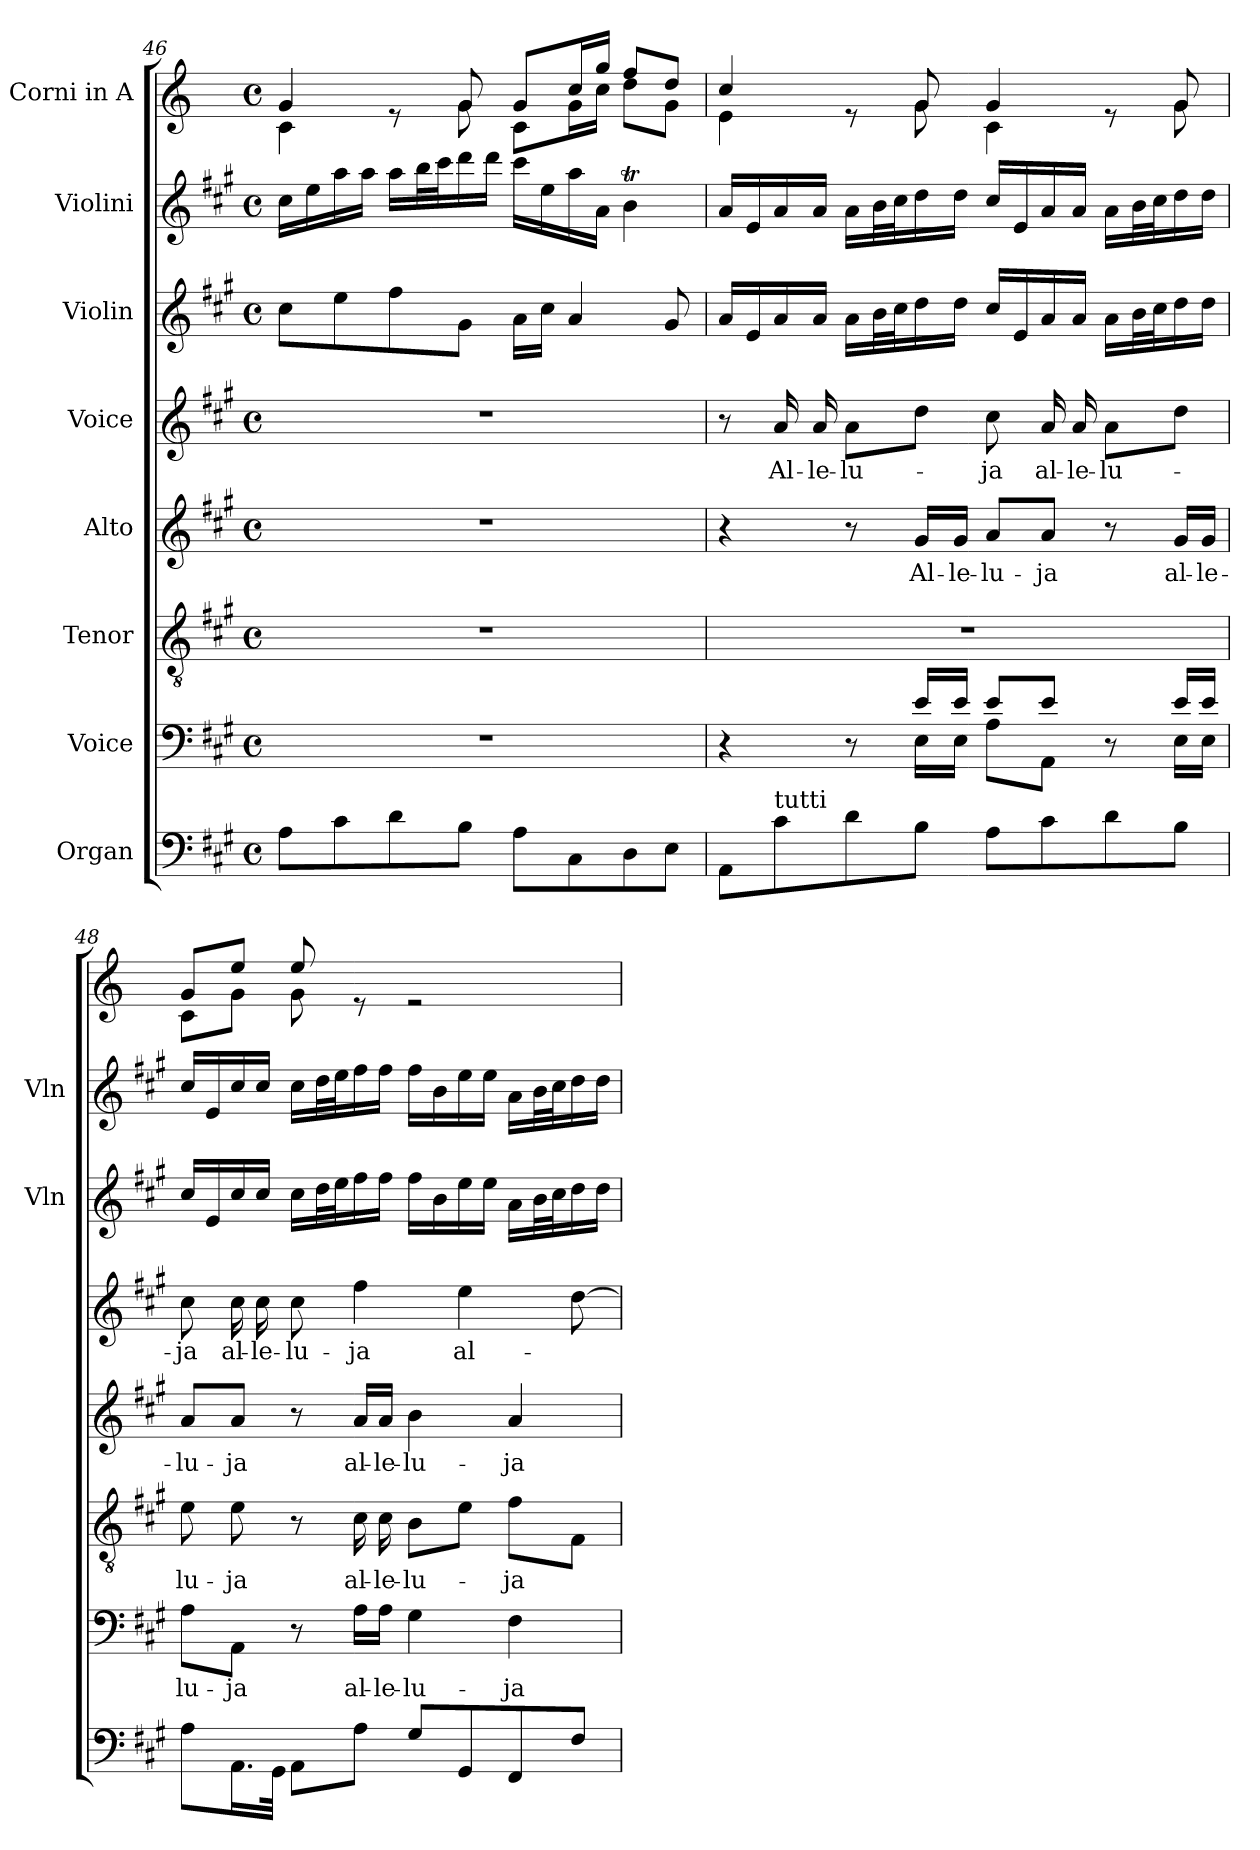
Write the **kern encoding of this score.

**kern	**kern	**text	**kern	**text	**kern	**text	**kern	**text	**kern	**kern	**kern
*part8	*part7	*part7	*part6	*part6	*part5	*part5	*part4	*part4	*part3	*part2	*part1
*staff8	*staff7	*staff7	*staff6	*staff6	*staff5	*staff5	*staff4	*staff4	*staff3	*staff2	*staff1
*I"Organ	*I"Voice	*	*I"Tenor	*	*I"Alto	*	*I"Voice	*	*I"Violin	*I"Violini	*I"Corni in A
*	*	*	*	*	*	*	*	*	*I'Vln	*I'Vln	*
!!LO:LB:g=z
*clefF4	*clefF4	*	*clefGv2	*	*clefG2	*	*clefG2	*	*clefG2	*clefG2	*clefG2
*	*	*	*	*	*	*	*	*	*	*	*ITrd2c3
*k[f#c#g#]	*k[f#c#g#]	*	*k[f#c#g#]	*	*k[f#c#g#]	*	*k[f#c#g#]	*	*k[f#c#g#]	*k[f#c#g#]	*k[f#c#g#]
*M4/4	*M4/4	*	*M4/4	*	*M4/4	*	*M4/4	*	*M4/4	*M4/4	*M4/4
*met(c)	*met(c)	*	*met(c)	*	*met(c)	*	*met(c)	*	*met(c)	*met(c)	*met(c)
=46	=46	=46	=46	=46	=46	=46	=46	=46	=46	=46	=46
*	*	*	*	*	*	*	*	*	*	*	*^
8A\L	1r	.	1r	.	1r	.	1r	.	8cc#\L	16cc#\LL	4e/	4A\
.	.	.	.	.	.	.	.	.	.	16ee\	.	.
8c#\	.	.	.	.	.	.	.	.	8ee\	16aa\	.	.
.	.	.	.	.	.	.	.	.	.	16aa\JJ	.	.
8d\	.	.	.	.	.	.	.	.	8ff#\	16aa\LL	8re	8ryy
.	.	.	.	.	.	.	.	.	.	32bb\L	.	.
.	.	.	.	.	.	.	.	.	.	32ccc#\J	.	.
8B\J	.	.	.	.	.	.	.	.	8g#\J	16ddd\	8e/	8e\
.	.	.	.	.	.	.	.	.	.	16ddd\JJ	.	.
8A\L	.	.	.	.	.	.	.	.	16a\LL	16ccc#\LL	8e/L	8A\L
.	.	.	.	.	.	.	.	.	16cc#\JJ	16ee\	.	.
8C#\	.	.	.	.	.	.	.	.	4a/	16aa\	16a/L	16e\L
.	.	.	.	.	.	.	.	.	.	16a\JJ	16ee/JJ	16a\JJ
8D\	.	.	.	.	.	.	.	.	.	4bT\	8dd/L	8b\L
8E\J	.	.	.	.	.	.	.	.	8g#/	.	8b/J	8e\J
=47	=47	=47	=47	=47	=47	=47	=47	=47	=47	=47	=47	=47
*	*^	*	*	*	*	*	*	*	*	*	*	*
8AA\L	4r	4.ryy	.	1r	.	4r	.	8r	.	16a/LL	16a/LL	4a/	4c#\
.	.	.	.	.	.	.	.	.	.	16e/	16e/	.	.
!LO:TX:a:t=tutti	!	!	!	!	!	!	!	!	!	!	!	!	!
!	!	!	!	!	!	!	!	!	!LO:LY:b	!	!	!	!
8c#\	.	.	.	.	.	.	.	16a/	Al-	16a/	16a/	.	.
!	!	!	!	!	!	!	!	!	!LO:LY:b	!	!	!	!
.	.	.	.	.	.	.	.	16a/	-le-	16a/JJ	16a/JJ	.	.
!	!	!	!	!	!	!	!	!	!LO:LY:b	!	!	!	!
8d\	8r	.	.	.	.	8r	.	8a\L	-lu-	16a\LL	16a\LL	8re	8ryy
.	.	.	.	.	.	.	.	.	.	32b\L	32b\L	.	.
.	.	.	.	.	.	.	.	.	.	32cc#\J	32cc#\J	.	.
!	!	!	!	!	!	!	!LO:LY:b	!	!	!	!	!	!
8B\J	16e/LL	16E\LL	.	.	.	16g#/LL	Al-	8dd\J	.	16dd\	16dd\	8e/	8e\
!	!	!	!	!	!	!	!LO:LY:b	!	!	!	!	!	!
.	16e/JJ	16E\JJ	.	.	.	16g#/JJ	-le-	.	.	16dd\JJ	16dd\JJ	.	.
!	!	!	!	!	!	!	!LO:LY:b	!	!LO:LY:b	!	!	!	!
8A\L	8e/L	8A\L	.	.	.	8a/L	-lu-	8cc#\	-ja	16cc#/LL	16cc#/LL	4e/	4A\
.	.	.	.	.	.	.	.	.	.	16e/	16e/	.	.
!	!	!	!	!	!	!	!LO:LY:b	!	!LO:LY:b	!	!	!	!
8c#\	8e/J	8AA\J	.	.	.	8a/J	-ja	16a/	al-	16a/	16a/	.	.
!	!	!	!	!	!	!	!	!	!LO:LY:b	!	!	!	!
.	.	.	.	.	.	.	.	16a/	-le-	16a/JJ	16a/JJ	.	.
!	!	!	!	!	!	!	!	!	!LO:LY:b	!	!	!	!
8d\	8r	8ryy	.	.	.	8r	.	8a\L	-lu-	16a\LL	16a\LL	8re	8ryy
.	.	.	.	.	.	.	.	.	.	32b\L	32b\L	.	.
.	.	.	.	.	.	.	.	.	.	32cc#\J	32cc#\J	.	.
!	!	!	!	!	!	!	!LO:LY:b	!	!	!	!	!	!
8B\J	16e/LL	16E\LL	.	.	.	16g#/LL	al-	8dd\J	.	16dd\	16dd\	8e/	8e\
!	!	!	!	!	!	!	!LO:LY:b	!	!	!	!	!	!
.	16e/JJ	16E\JJ	.	.	.	16g#/JJ	-le-	.	.	16dd\JJ	16dd\JJ	.	.
!!LO:PB:g=z	!!
=48	=48	=48	=48	=48	=48	=48	=48	=48	=48	=48	=48	=48	=48
!	!	!	!LO:LY:b	!	!LO:LY:b	!	!LO:LY:b	!	!LO:LY:b	!	!	!	!
*	*v	*v	*	*	*	*	*	*	*	*	*	*	*
8A\L	8A\L	lu-	8e\	lu-	8a/L	-lu-	8cc#\	-ja	16cc#/LL	16cc#/LL	8e/L	8A\L
.	.	.	.	.	.	.	.	.	16e/	16e/	.	.
!	!	!LO:LY:b	!	!LO:LY:b	!	!LO:LY:b	!	!LO:LY:b	!	!	!	!
16.AA\L	8AA\J	-ja	8e\	-ja	8a/J	-ja	16cc#\	al-	16cc#/	16cc#/	8cc#/J	8e\J
!	!	!	!	!	!	!	!	!LO:LY:b	!	!	!	!
.	.	.	.	.	.	.	16cc#\	-le-	16cc#/JJ	16cc#/JJ	.	.
32GG#\JJk	.	.	.	.	.	.	.	.	.	.	.	.
!	!	!	!	!	!	!	!	!LO:LY:b	!	!	!	!
8AA\L	8r	.	8r	.	8r	.	8cc#\	-lu-	16cc#\LL	16cc#\LL	8cc#/	8e\
.	.	.	.	.	.	.	.	.	32dd\L	32dd\L	.	.
.	.	.	.	.	.	.	.	.	32ee\J	32ee\J	.	.
!	!	!LO:LY:b	!	!LO:LY:b	!	!LO:LY:b	!	!LO:LY:b	!	!	!	!
8A\J	16A\LL	al-	16c#\	al-	16a/LL	al-	4ff#\	-ja	16ff#\	16ff#\	8re	2ryy
!	!	!LO:LY:b	!	!LO:LY:b	!	!LO:LY:b	!	!	!	!	!	!
.	16A\JJ	-le-	16c#\	-le-	16a/JJ	-le-	.	.	16ff#\JJ	16ff#\JJ	.	.
!	!	!LO:LY:b	!	!LO:LY:b	!	!LO:LY:b	!	!	!	!	!	!
8G#/L	4G#\	-lu-	8B\L	-lu-	4b\	-lu-	.	.	16ff#\LL	16ff#\LL	2re	.
.	.	.	.	.	.	.	.	.	16b\	16b\	.	.
!	!	!	!	!	!	!	!	!LO:LY:b	!	!	!	!
8GG#/	.	.	8e\J	.	.	.	4ee\	al-	16ee\	16ee\	.	.
.	.	.	.	.	.	.	.	.	16ee\JJ	16ee\JJ	.	.
!	!	!LO:LY:b	!	!LO:LY:b	!	!LO:LY:b	!	!	!	!	!	!
8FF#/	4F#\	-ja	8f#\L	-ja	4a/	-ja	.	.	16a\LL	16a\LL	.	.
.	.	.	.	.	.	.	.	.	32b\L	32b\L	.	.
.	.	.	.	.	.	.	.	.	32cc#\J	32cc#\J	.	.
8F#/J	.	.	8F#\J	.	.	.	[8dd\	.	16dd\	16dd\	.	8ryy
.	.	.	.	.	.	.	.	.	16dd\JJ	16dd\JJ	.	.
*	*	*	*	*	*	*	*	*	*	*	*v	*v
=	=	=	=	=	=	=	=	=	=	=	=
*-	*-	*-	*-	*-	*-	*-	*-	*-	*-	*-	*-
